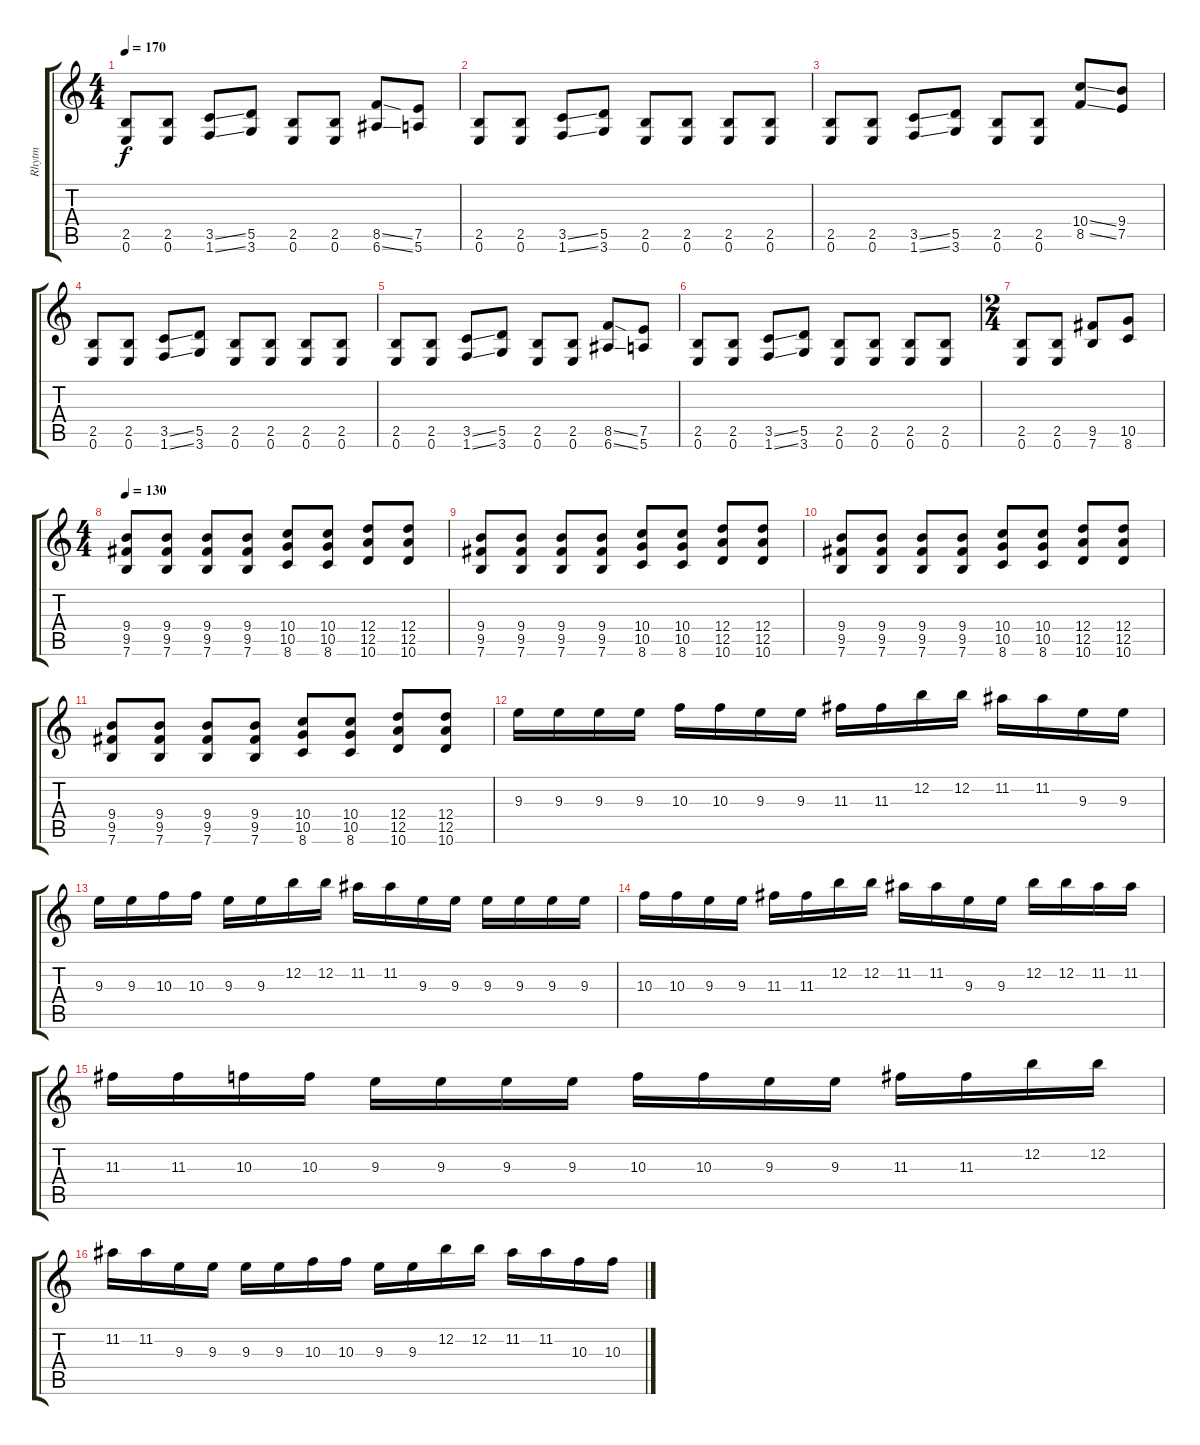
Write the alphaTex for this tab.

\track ("Rhytm" "Rhytm") {instrument distortionguitar}
\staff {score tabs}
\tuning (E4 B3 G3 D3 A2 E2) {hide}
\ts (4 4)
\tempo 170
\clef g2
\ks c
(2.5 0.6).8{dy f} (2.5 0.6).8 (3.5{ss} 1.6{ss}).8 (5.5 3.6).8 (2.5 0.6).8 (2.5 0.6).8 (8.5{ss} 6.6{ss}).8 (7.5 5.6).8 |
(2.5 0.6).8 (2.5 0.6).8 (3.5{ss} 1.6{ss}).8 (5.5 3.6).8 (2.5 0.6).8 (2.5 0.6).8 (2.5 0.6).8 (2.5 0.6).8 |
(2.5 0.6).8 (2.5 0.6).8 (3.5{ss} 1.6{ss}).8 (5.5 3.6).8 (2.5 0.6).8 (2.5 0.6).8 (10.4{ss} 8.5{ss}).8 (9.4 7.5).8 |
(2.5 0.6).8 (2.5 0.6).8 (3.5{ss} 1.6{ss}).8 (5.5 3.6).8 (2.5 0.6).8 (2.5 0.6).8 (2.5 0.6).8 (2.5 0.6).8 |
(2.5 0.6).8 (2.5 0.6).8 (3.5{ss} 1.6{ss}).8 (5.5 3.6).8 (2.5 0.6).8 (2.5 0.6).8 (8.5{ss} 6.6{ss}).8 (7.5 5.6).8 |
(2.5 0.6).8 (2.5 0.6).8 (3.5{ss} 1.6{ss}).8 (5.5 3.6).8 (2.5 0.6).8 (2.5 0.6).8 (2.5 0.6).8 (2.5 0.6).8 |
\ts (2 4)
(2.5 0.6).8 (2.5 0.6).8 (9.5 7.6).8 (10.5 8.6).8 |
\ts (4 4)
\tempo 155
\tempo 130
(9.4 9.5 7.6).8 (9.4 9.5 7.6).8 (9.4 9.5 7.6).8 (9.4 9.5 7.6).8 (10.4 10.5 8.6).8 (10.4 10.5 8.6).8 (12.4 12.5 10.6).8 (12.4 12.5 10.6).8 |
(9.4 9.5 7.6).8 (9.4 9.5 7.6).8 (9.4 9.5 7.6).8 (9.4 9.5 7.6).8 (10.4 10.5 8.6).8 (10.4 10.5 8.6).8 (12.4 12.5 10.6).8 (12.4 12.5 10.6).8 |
(9.4 9.5 7.6).8 (9.4 9.5 7.6).8 (9.4 9.5 7.6).8 (9.4 9.5 7.6).8 (10.4 10.5 8.6).8 (10.4 10.5 8.6).8 (12.4 12.5 10.6).8 (12.4 12.5 10.6).8 |
(9.4 9.5 7.6).8 (9.4 9.5 7.6).8 (9.4 9.5 7.6).8 (9.4 9.5 7.6).8 (10.4 10.5 8.6).8 (10.4 10.5 8.6).8 (12.4 12.5 10.6).8 (12.4 12.5 10.6).8 |
9.3.16 9.3.16 9.3.16 9.3.16 10.3.16 10.3.16 9.3.16 9.3.16 11.3.16 11.3.16 12.2.16 12.2.16 11.2.16 11.2.16 9.3.16 9.3.16 |
9.3.16 9.3.16 10.3.16 10.3.16 9.3.16 9.3.16 12.2.16 12.2.16 11.2.16 11.2.16 9.3.16 9.3.16 9.3.16 9.3.16 9.3.16 9.3.16 |
10.3.16 10.3.16 9.3.16 9.3.16 11.3.16 11.3.16 12.2.16 12.2.16 11.2.16 11.2.16 9.3.16 9.3.16 12.2.16 12.2.16 11.2.16 11.2.16 |
11.3.16 11.3.16 10.3.16 10.3.16 9.3.16 9.3.16 9.3.16 9.3.16 10.3.16 10.3.16 9.3.16 9.3.16 11.3.16 11.3.16 12.2.16 12.2.16 |
11.2.16 11.2.16 9.3.16 9.3.16 9.3.16 9.3.16 10.3.16 10.3.16 9.3.16 9.3.16 12.2.16 12.2.16 11.2.16 11.2.16 10.3.16 10.3.16
